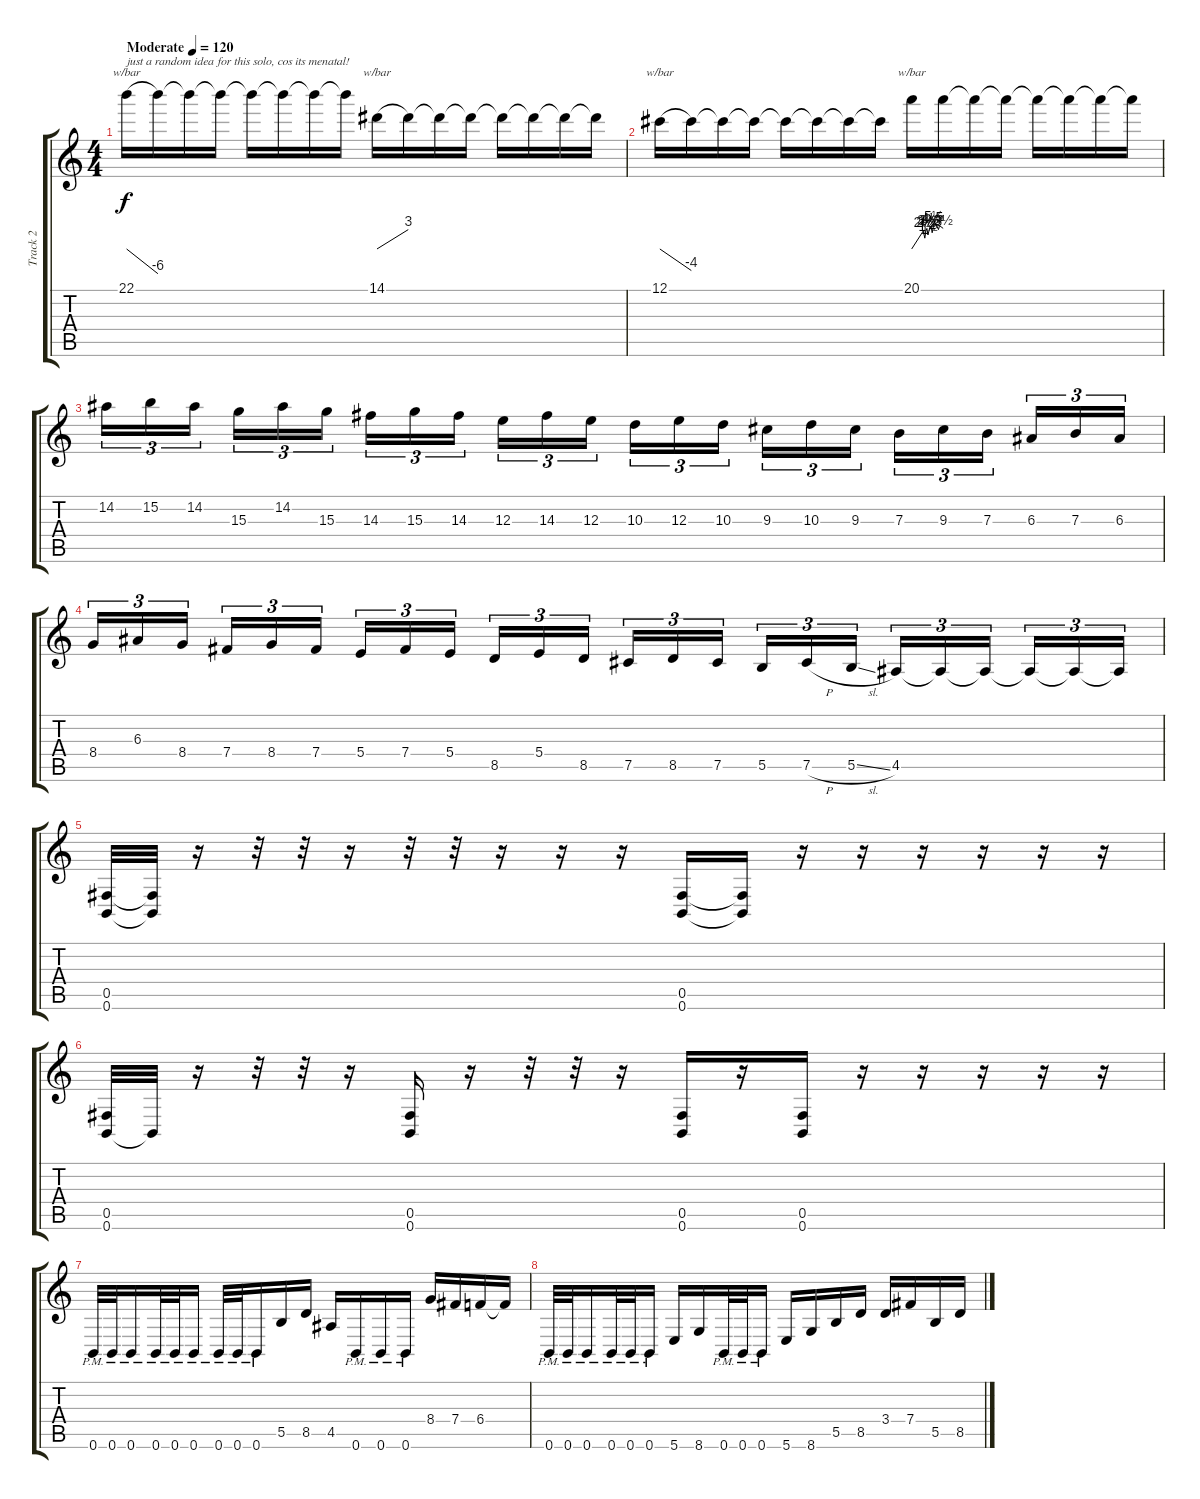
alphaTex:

\track ("Track 2" "Track 2") {instrument distortionguitar}
\staff {score tabs}
\tuning (Db4 Ab3 E3 B2 Gb2 B1) {hide}
\ts (4 4)
\tempo (120 "Moderate")
\clef g2
\ks c
22.1.16{tbe (dive default 0 0 60 -24) txt "just a random idea for this solo, cos its menatal!" dy f instrument distortionguitar} 22.1{t}.16 22.1{t}.16 22.1{t}.16 22.1{t}.16 22.1{t}.16 22.1{t}.16 22.1{t}.16 14.1.16{tbe (dive default 0 0 60 12)} 14.1{t}.16 14.1{t}.16 14.1{t}.16 14.1{t}.16 14.1{t}.16 14.1{t}.16 14.1{t}.16 |
12.1.16{tbe (dive default 0 0 60 -16)} 12.1{t}.16 12.1{t}.16 12.1{t}.16 12.1{t}.16 12.1{t}.16 12.1{t}.16 12.1{t}.16 20.1.16{tbe (custom default 0 0 22 10 25 4 27 10 29 14 31 6 34 14 37 18 39 8 42 22 47 22 51 12 53 20 60 14)} 20.1{t}.16 20.1{t}.16 20.1{t}.16 20.1{t}.16 20.1{t}.16 20.1{t}.16 20.1{t}.16 |
14.2.16{tu (3 2)} 15.2.16{tu (3 2)} 14.2.16{tu (3 2) beam splitsecondary} 15.3.16{tu (3 2)} 14.2.16{tu (3 2)} 15.3.16{tu (3 2)} 14.3.16{tu (3 2)} 15.3.16{tu (3 2)} 14.3.16{tu (3 2) beam splitsecondary} 12.3.16{tu (3 2)} 14.3.16{tu (3 2)} 12.3.16{tu (3 2)} 10.3.16{tu (3 2)} 12.3.16{tu (3 2)} 10.3.16{tu (3 2) beam splitsecondary} 9.3.16{tu (3 2)} 10.3.16{tu (3 2)} 9.3.16{tu (3 2)} 7.3.16{tu (3 2)} 9.3.16{tu (3 2)} 7.3.16{tu (3 2) beam splitsecondary} 6.3.16{tu (3 2)} 7.3.16{tu (3 2)} 6.3.16{tu (3 2)} |
8.4.16{tu (3 2)} 6.3.16{tu (3 2)} 8.4.16{tu (3 2) beam splitsecondary} 7.4.16{tu (3 2)} 8.4.16{tu (3 2)} 7.4.16{tu (3 2)} 5.4.16{tu (3 2)} 7.4.16{tu (3 2)} 5.4.16{tu (3 2) beam splitsecondary} 8.5.16{tu (3 2)} 5.4.16{tu (3 2)} 8.5.16{tu (3 2)} 7.5.16{tu (3 2)} 8.5.16{tu (3 2)} 7.5.16{tu (3 2) beam splitsecondary} 5.5.16{tu (3 2)} 7.5{h}.16{tu (3 2)} 5.5{sl}.16{tu (3 2)} 4.5.16{tu (3 2)} 4.5{t}.16{tu (3 2)} 4.5{t}.16{tu (3 2) beam splitsecondary} 4.5{t}.16{tu (3 2)} 4.5{t}.16{tu (3 2)} 4.5{t}.16{tu (3 2)} |
(0.5 0.6).32 (0.5{t} 0.6{t}).32 r.16 r.32 r.32 r.16 r.32 r.32 r.16 r.16 r.16 (0.5 0.6).16 (0.5{t} 0.6{t}).16 r.16 r.16 r.16 r.16 r.16 r.16 |
(0.5 0.6).32 0.6{t}.32 r.16 r.32 r.32 r.16 (0.5 0.6).16 r.16 r.32 r.32 r.16 (0.5 0.6).16 r.16 (0.5 0.6).16 r.16 r.16 r.16 r.16 r.16 |
0.6{pm}.32 0.6{pm}.32 0.6{pm}.16 0.6{pm}.32 0.6{pm}.32 0.6{pm}.16 0.6{pm}.32 0.6{pm}.32 0.6{pm}.16 5.5.16 8.5.16 4.5.16 0.6{pm}.16 0.6{pm}.16 0.6{pm}.16 8.4.16 7.4.16 6.4.16 6.4{t}.16 |
0.6{pm}.32 0.6{pm}.32 0.6{pm}.16 0.6{pm}.32 0.6{pm}.32 0.6{pm}.16 5.6.16 8.6.16 0.6{pm}.32 0.6{pm}.32 0.6{pm}.16 5.6.16 8.6.16 5.5.16 8.5.16 3.4.16 7.4.16 5.5.16 8.5.16
